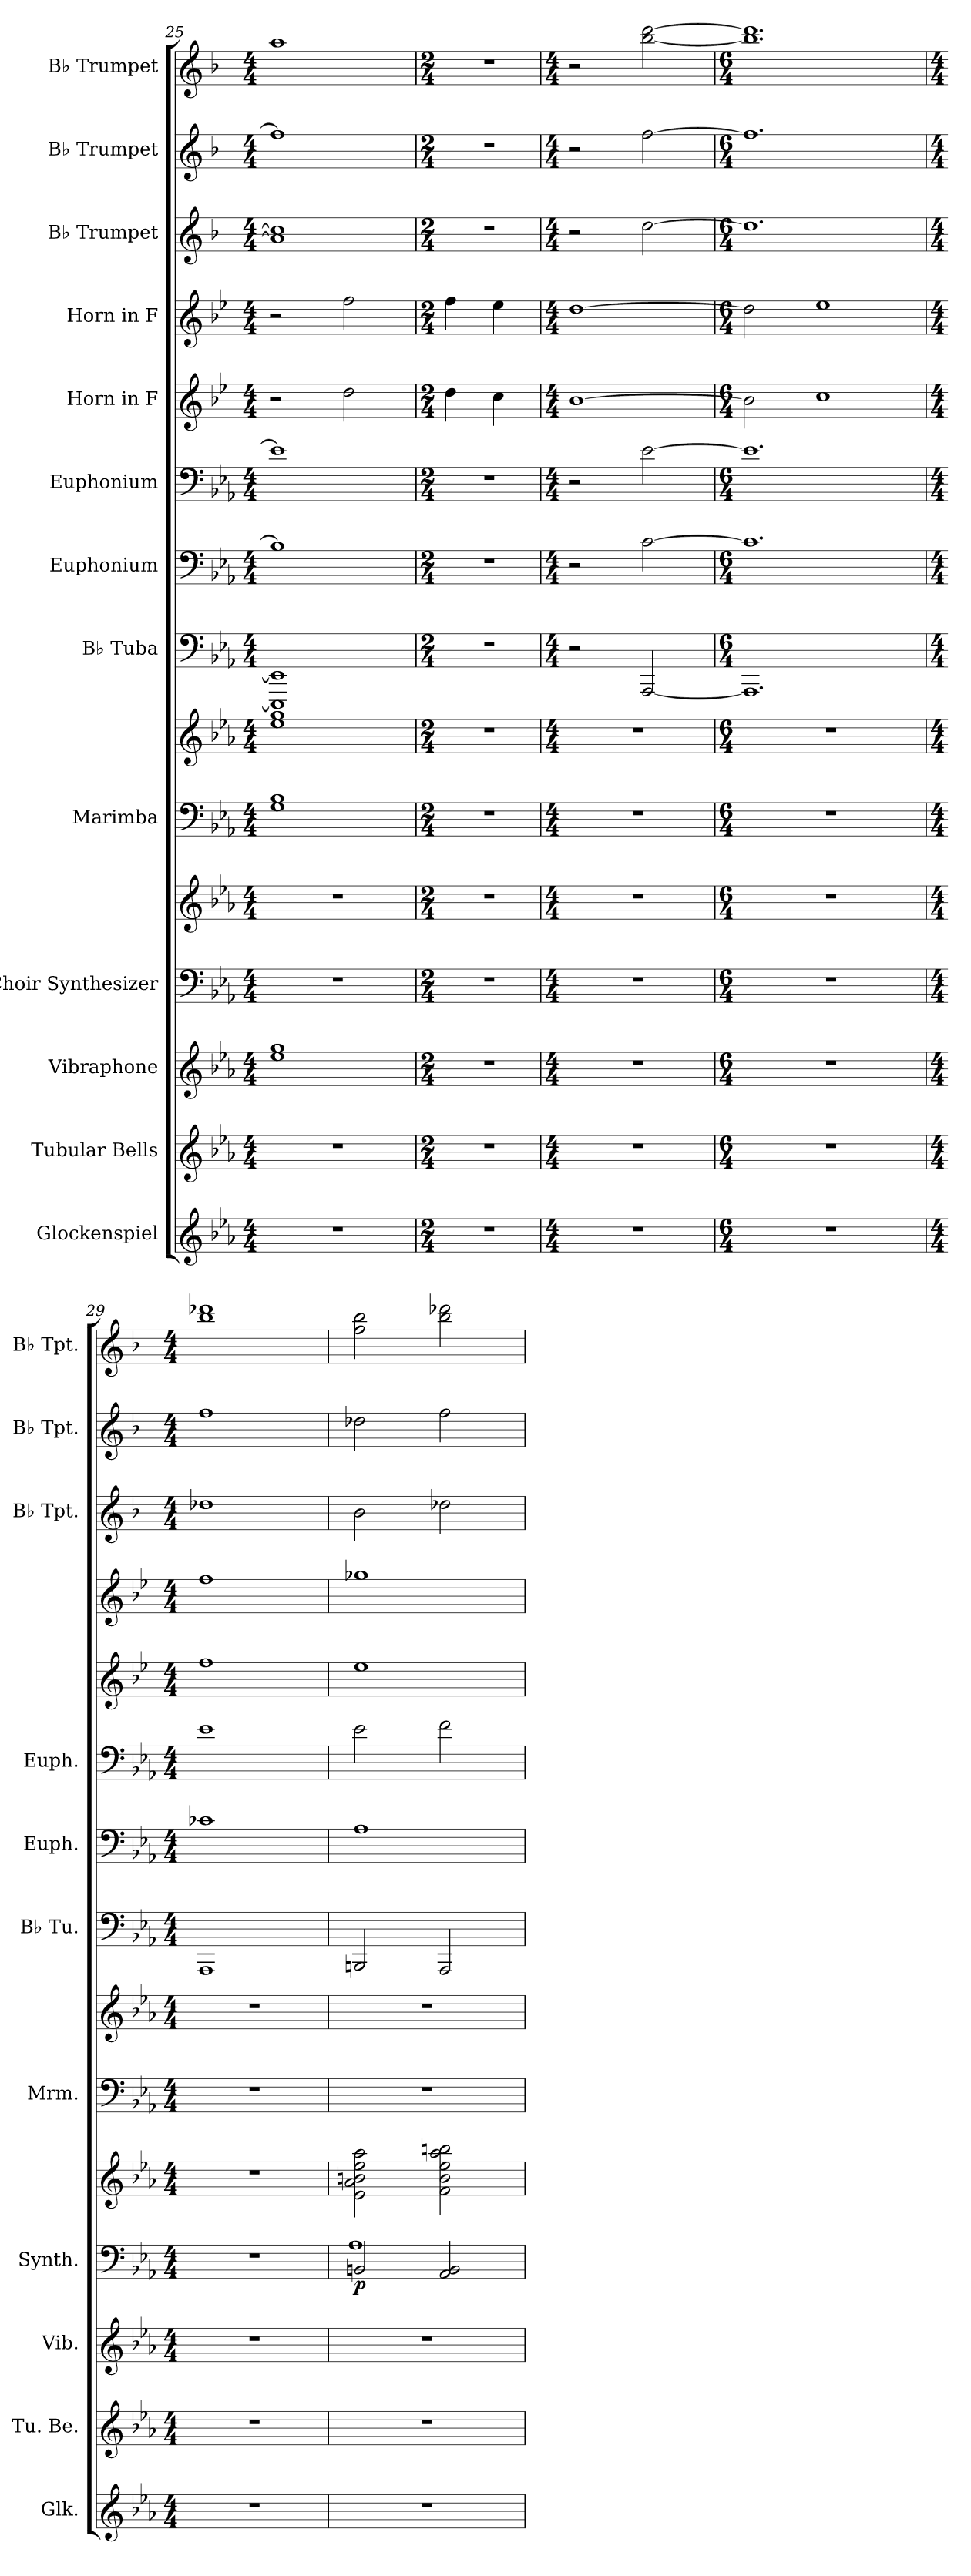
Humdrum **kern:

**kern	**kern	**kern	**kern	**kern	**dynam	**kern	**kern	**kern	**kern	**kern	**kern	**kern	**kern	**kern	**kern
*part13	*part12	*part11	*part10	*part10	*part10	*part9	*part9	*part8	*part7	*part6	*part5	*part4	*part3	*part2	*part1
*staff15	*staff14	*staff13	*staff12	*staff11	*staff11/12	*staff10	*staff9	*staff8	*staff7	*staff6	*staff5	*staff4	*staff3	*staff2	*staff1
*I"Glockenspiel	*I"Tubular Bells	*I"Vibraphone	*I"Choir Synthesizer	*	*	*I"Marimba	*	*I"B♭ Tuba	*I"Euphonium	*I"Euphonium	*I"Horn in F	*I"Horn in F	*I"B♭ Trumpet	*I"B♭ Trumpet	*I"B♭ Trumpet
*I'Glk.	*I'Tu. Be.	*I'Vib.	*I'Synth.	*	*	*I'Mrm.	*	*I'B♭ Tu.	*I'Euph.	*I'Euph.	*	*	*I'B♭ Tpt.	*I'B♭ Tpt.	*I'B♭ Tpt.
*clefG2	*clefG2	*clefG2	*clefF4	*clefG2	*	*clefF4	*clefG2	*clefF4	*clefF4	*clefF4	*clefG2	*clefG2	*clefG2	*clefG2	*clefG2
*ITrd-14c-24	*	*	*	*	*	*	*	*	*	*	*ITrd4c7	*ITrd4c7	*ITrd1c2	*ITrd1c2	*ITrd1c2
*k[b-e-a-]	*k[b-e-a-]	*k[b-e-a-]	*k[b-e-a-]	*k[b-e-a-]	*	*k[b-e-a-]	*k[b-e-a-]	*k[b-e-a-]	*k[b-e-a-]	*k[b-e-a-]	*k[b-e-a-]	*k[b-e-a-]	*k[b-e-a-]	*k[b-e-a-]	*k[b-e-a-]
*M4/4	*M4/4	*M4/4	*M4/4	*M4/4	*	*M4/4	*M4/4	*M4/4	*M4/4	*M4/4	*M4/4	*M4/4	*M4/4	*M4/4	*M4/4
*MM100	*MM100	*MM100	*MM100	*MM100	*	*MM100	*MM100	*MM100	*MM100	*MM100	*MM100	*MM100	*MM100	*MM100	*MM100
=25	=25	=25	=25	=25	=25	=25	=25	=25	=25	=25	=25	=25	=25	=25	=25
1r	1r	1ee- 1gg	1r	1r	.	1G 1B-	1ee- 1gg	1EEE-] 1EE-]	1B-]	1e-]	2r	2r	1g] 1b-]	1ee-]	1gg
.	.	.	.	.	.	.	.	.	.	.	2g\	2b-\	.	.	.
=26	=26	=26	=26	=26	=26	=26	=26	=26	=26	=26	=26	=26	=26	=26	=26
*M2/4	*M2/4	*M2/4	*M2/4	*M2/4	*	*M2/4	*M2/4	*M2/4	*M2/4	*M2/4	*M2/4	*M2/4	*M2/4	*M2/4	*M2/4
2r	2r	2r	2r	2r	.	2r	2r	2r	2r	2r	4g\	4b-\	2r	2r	2r
.	.	.	.	.	.	.	.	.	.	.	4f\	4a-\	.	.	.
=27	=27	=27	=27	=27	=27	=27	=27	=27	=27	=27	=27	=27	=27	=27	=27
*M4/4	*M4/4	*M4/4	*M4/4	*M4/4	*	*M4/4	*M4/4	*M4/4	*M4/4	*M4/4	*M4/4	*M4/4	*M4/4	*M4/4	*M4/4
1r	1r	1r	1r	1r	.	1r	1r	2r	2r	2r	[1e-	[1g	2r	2r	2r
.	.	.	.	.	.	.	.	[2AAA-/	[2c\	[2e-\	.	.	[2cc\	[2ee-\	[2aa-\ [2ccc\
=28	=28	=28	=28	=28	=28	=28	=28	=28	=28	=28	=28	=28	=28	=28	=28
*M6/4	*M6/4	*M6/4	*M6/4	*M6/4	*	*M6/4	*M6/4	*M6/4	*M6/4	*M6/4	*M6/4	*M6/4	*M6/4	*M6/4	*M6/4
1.r	1.r	1.r	1.r	1.r	.	1.r	1.r	1.AAA-]	1.c]	1.e-]	2e-\]	2g\]	1.cc]	1.ee-]	1.aa-] 1.ccc]
.	.	.	.	.	.	.	.	.	.	.	1f	1a-	.	.	.
=29	=29	=29	=29	=29	=29	=29	=29	=29	=29	=29	=29	=29	=29	=29	=29
*M4/4	*M4/4	*M4/4	*M4/4	*M4/4	*	*M4/4	*M4/4	*M4/4	*M4/4	*M4/4	*M4/4	*M4/4	*M4/4	*M4/4	*M4/4
1r	1r	1r	1r	1r	.	1r	1r	1AAA-	1c-X	1e-	1b-	1b-	1cc-X	1ee-	1aa- 1ccc-X
=30	=30	=30	=30	=30	=30	=30	=30	=30	=30	=30	=30	=30	=30	=30	=30
*	*	*	*^	*	*	*	*	*	*	*	*	*	*	*	*
!	!	!	!	!	!	!LO:DY:b=2	!	!	!	!	!	!	!	!	!	!
1r	1r	1r	2BBn/	1A-	2e-\ 2a-\ 2bn\ 2ee-\ 2aa-\	p	1r	1r	2BBBn/	1A-	2e-\	1a-	1cc-X	2a-\	2cc-X\	2ee-\ 2aa-\
.	.	.	2AA-/ 2BB/	.	2f\ 2b\ 2ee-\ 2aa-\ 2bbn\	.	.	.	2AAA-/	.	2f\	.	.	2cc-X\	2ee-\	2aa-\ 2ccc-X\
*	*	*	*v	*v	*	*	*	*	*	*	*	*	*	*	*	*
=	=	=	=	=	=	=	=	=	=	=	=	=	=	=	=
*-	*-	*-	*-	*-	*-	*-	*-	*-	*-	*-	*-	*-	*-	*-	*-
